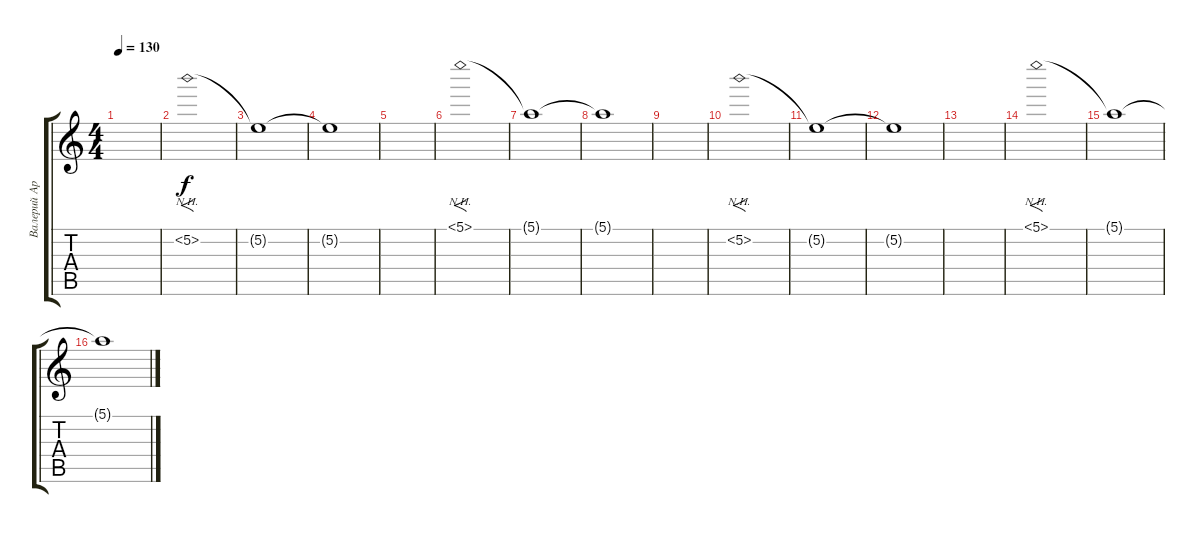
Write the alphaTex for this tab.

\track ("Валерий Аркадин" "Валерий Ар") {instrument distortionguitar}
\staff {score tabs}
\tuning (E4 B3 G3 D3 A2 E2) {hide}
\ts (4 4)
\tempo 130
\clef g2
\ks c
|
5.2{nh}.1{f} |
5.2{t}.1 |
5.2{t}.1 |
|
5.1{nh}.1{f} |
5.1{t}.1 |
5.1{t}.1 |
|
5.2{nh}.1{f} |
5.2{t}.1 |
5.2{t}.1 |
|
5.1{nh}.1{f} |
5.1{t}.1 |
5.1{t}.1
